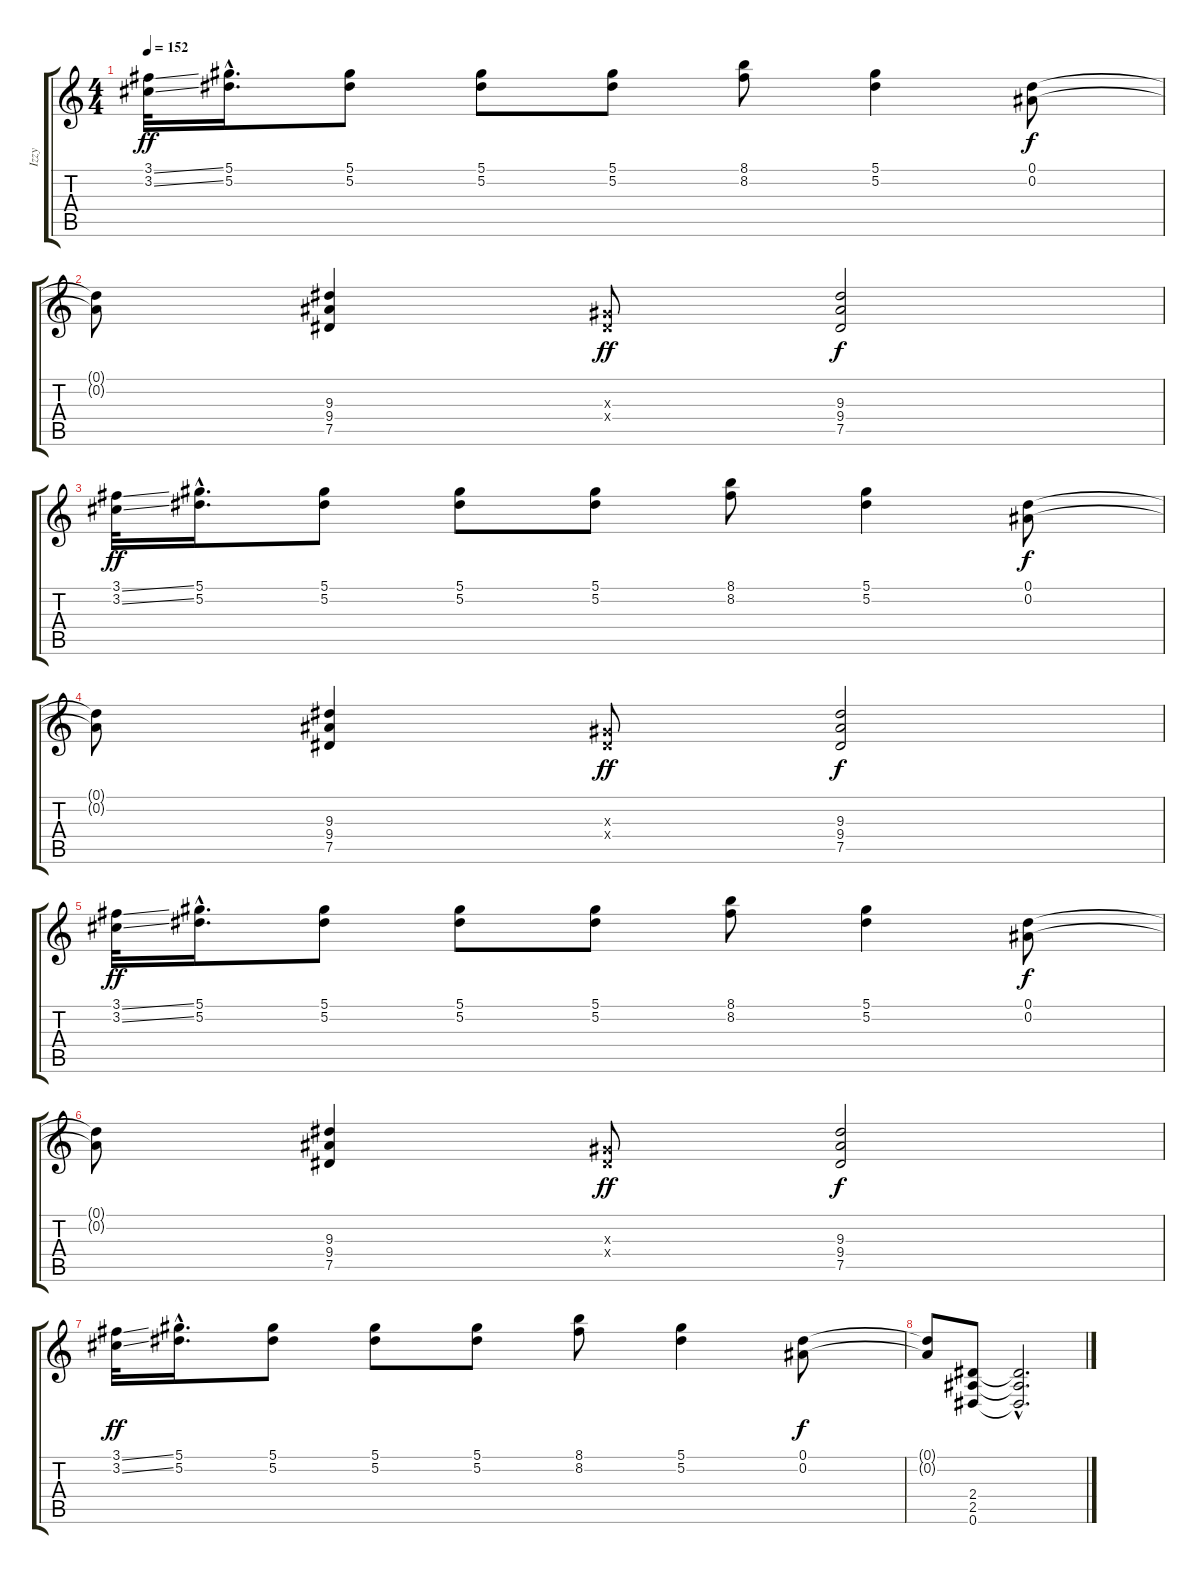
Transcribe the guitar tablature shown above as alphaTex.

\track ("Izzy" "Izzy") {instrument distortionguitar}
\staff {score tabs}
\tuning (Eb4 Bb3 Gb3 Db3 Ab2 Eb2) {hide}
\ts (4 4)
\tempo 152
\clef g2
\ks c
(3.1{ss} 3.2{ss}).32{dy ff} (5.1{hac} 5.2{hac}).16{d} (5.1 5.2).8 (5.1 5.2).8 (5.1 5.2).8 (8.1 8.2).8 (5.1 5.2).4 (0.1 0.2).8{dy f} |
(0.1{t} 0.2{t}).8 (9.3 9.4 7.5).4 (2.3{x} 2.4{x}).8{dy ff} (9.3 9.4 7.5).2{dy f} |
(3.1{ss} 3.2{ss}).32{dy ff} (5.1{hac} 5.2{hac}).16{d} (5.1 5.2).8 (5.1 5.2).8 (5.1 5.2).8 (8.1 8.2).8 (5.1 5.2).4 (0.1 0.2).8{dy f} |
(0.1{t} 0.2{t}).8 (9.3 9.4 7.5).4 (2.3{x} 2.4{x}).8{dy ff} (9.3 9.4 7.5).2{dy f} |
(3.1{ss} 3.2{ss}).32{dy ff} (5.1{hac} 5.2{hac}).16{d} (5.1 5.2).8 (5.1 5.2).8 (5.1 5.2).8 (8.1 8.2).8 (5.1 5.2).4 (0.1 0.2).8{dy f} |
(0.1{t} 0.2{t}).8 (9.3 9.4 7.5).4 (2.3{x} 2.4{x}).8{dy ff} (9.3 9.4 7.5).2{dy f} |
(3.1{ss} 3.2{ss}).32{dy ff} (5.1{hac} 5.2{hac}).16{d} (5.1 5.2).8 (5.1 5.2).8 (5.1 5.2).8 (8.1 8.2).8 (5.1 5.2).4 (0.1 0.2).8{dy f} |
(0.1{t} 0.2{t}).8 (2.4 2.5 0.6).8 (2.4{hac t} 2.5{hac t} 0.6{hac t}).2{d}
